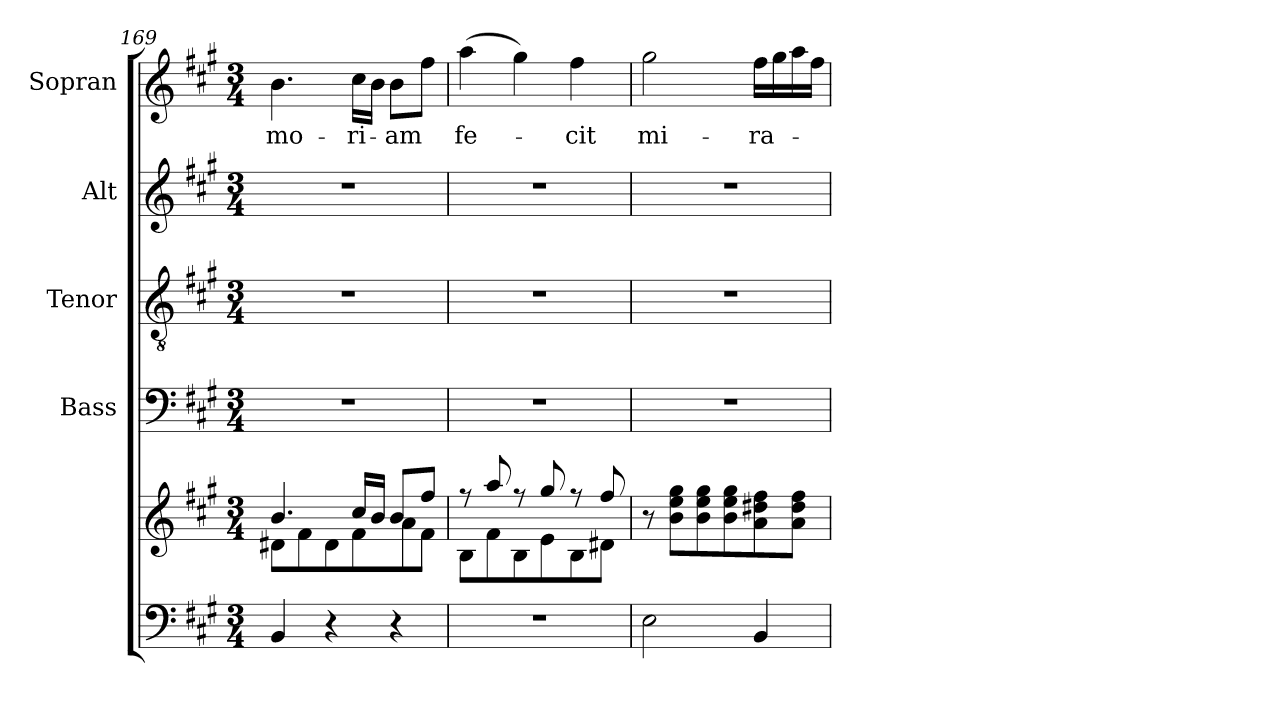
**kern	**kern	**kern	**kern	**kern	**kern	**text
*part5	*part5	*part4	*part3	*part2	*part1	*part1
*staff6	*staff5	*staff4	*staff3	*staff2	*staff1	*staff1
*	*	*I"Bass	*I"Tenor	*I"Alt	*I"Sopran	*
*	*	*I'B.	*I'T.	*I'A.	*I'S.	*
*clefF4	*clefG2	*clefF4	*clefGv2	*clefG2	*clefG2	*
*k[f#c#g#]	*k[f#c#g#]	*k[f#c#g#]	*k[f#c#g#]	*k[f#c#g#]	*k[f#c#g#]	*
*A:	*A:	*A:	*A:	*A:	*A:	*
*M3/4	*M3/4	*M3/4	*M3/4	*M3/4	*M3/4	*
=169	=169	=169	=169	=169	=169	=169
*	*^	*	*	*	*	*
!	!	!	!	!	!	!	!LO:LY:b
4BB/	4.b/	8d#X\L	2.r	2.r	2.r	4.b\	-mo-
.	.	8f#\	.	.	.	.	.
4r	.	8d#\	.	.	.	.	.
!	!	!	!	!	!	!	!LO:LY:b
.	16cc#/LL	8f#\	.	.	.	16cc#\LL	-ri-
.	16b/JJ	.	.	.	.	16b\JJ	.
!	!	!	!	!	!	!	!LO:LY:b
4r	8b/L	8a\	.	.	.	8b\L	-am
.	8ff#/J	8f#\J	.	.	.	8ff#\J	.
=170	=170	=170	=170	=170	=170	=170	=170
!	!	!	!	!	!	!	!LO:LY:b
2.r	8rff	8B\L	2.r	2.r	2.r	(>4aa\	fe-
.	8aa/	8f#\	.	.	.	.	.
.	8rff	8B\	.	.	.	4gg#\)	.
.	8gg#/	8e\	.	.	.	.	.
!	!	!	!	!	!	!	!LO:LY:b
.	8rff	8B\	.	.	.	4ff#\	-cit
.	8ff#/	8d#X\J	.	.	.	.	.
=171	=171	=171	=171	=171	=171	=171	=171
!	!	!	!	!	!	!	!LO:LY:b
*	*v	*v	*	*	*	*	*
2E\	8r	2.r	2.r	2.r	2gg#\	mi-
.	8b\ 8ee\ 8gg#\L	.	.	.	.	.
.	8b\ 8ee\ 8gg#\	.	.	.	.	.
.	8b\ 8ee\ 8gg#\	.	.	.	.	.
!	!	!	!	!	!	!LO:LY:b
4BB/	8a\ 8dd#X\ 8ff#\	.	.	.	16ff#\LL	-ra-
.	.	.	.	.	16gg#\	.
.	8a\ 8dd#\ 8ff#\J	.	.	.	16aa\	.
.	.	.	.	.	16ff#\JJ	.
=	=	=	=	=	=	=
*-	*-	*-	*-	*-	*-	*-
